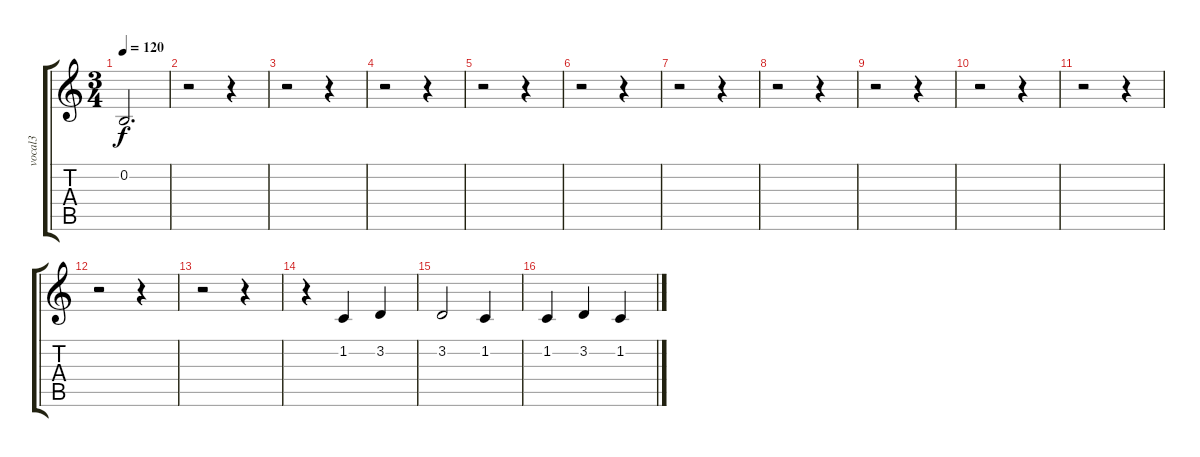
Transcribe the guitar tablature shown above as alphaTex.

\track ("vocal3" "vocal3") {instrument voiceoohs}
\staff {score tabs}
\tuning (E4 B3 G3 D3 A2 E2) {hide}
\ts (3 4)
\tempo 120
\clef g2
\ks c
0.2{t}.2{d dy f} |
r.2 r.4 |
r.2 r.4 |
r.2 r.4 |
r.2 r.4 |
r.2 r.4 |
r.2 r.4 |
r.2 r.4 |
r.2 r.4 |
r.2 r.4 |
r.2 r.4 |
r.2 r.4 |
r.2 r.4 |
r.4 1.2.4 3.2.4 |
3.2.2 1.2.4 |
1.2.4 3.2.4 1.2.4
